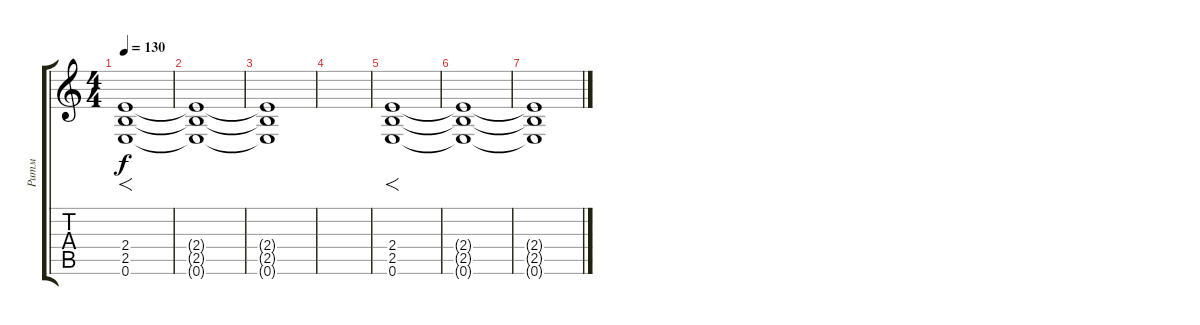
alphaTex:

\track ("Ритм" "Ритм") {instrument distortionguitar}
\staff {score tabs}
\tuning (E4 B3 G3 D3 A2 E2) {hide}
\ts (4 4)
\tempo 130
\clef g2
\ks c
(2.4 2.5 0.6).1{f dy f} |
(2.4{t} 2.5{t} 0.6{t}).1 |
(2.4{t} 2.5{t} 0.6{t}).1 |
|
(2.4 2.5 0.6).1{f} |
(2.4{t} 2.5{t} 0.6{t}).1 |
(2.4{t} 2.5{t} 0.6{t}).1
